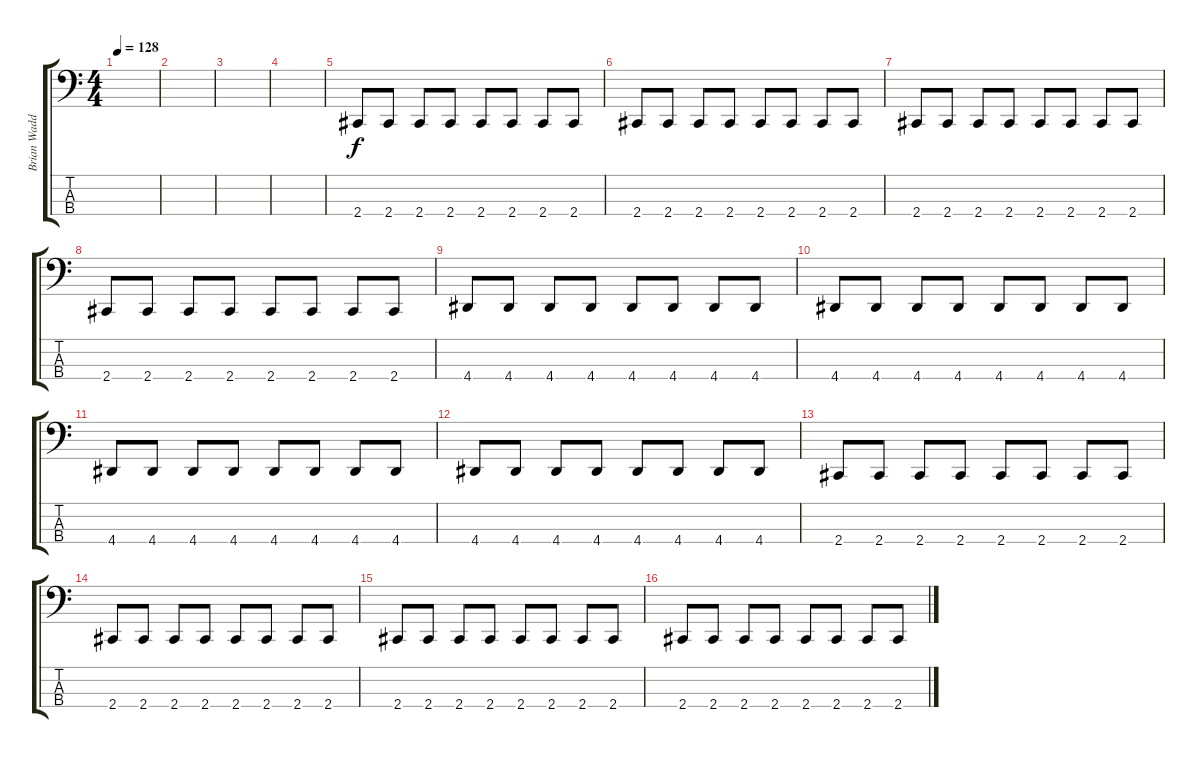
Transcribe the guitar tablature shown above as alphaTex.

\track ("Brian Waddell" "Brian Wadd") {instrument electricbassfinger}
\staff {score tabs}
\tuning (Gb2 B1 Gb1 B0) {hide}
\ts (4 4)
\tempo 128
\clef f4
\ks c
|
|
|
|
2.4.8 2.4.8 2.4.8 2.4.8 2.4.8 2.4.8 2.4.8 2.4.8 |
2.4.8 2.4.8 2.4.8 2.4.8 2.4.8 2.4.8 2.4.8 2.4.8 |
2.4.8 2.4.8 2.4.8 2.4.8 2.4.8 2.4.8 2.4.8 2.4.8 |
2.4.8 2.4.8 2.4.8 2.4.8 2.4.8 2.4.8 2.4.8 2.4.8 |
4.4.8 4.4.8 4.4.8 4.4.8 4.4.8 4.4.8 4.4.8 4.4.8 |
4.4.8 4.4.8 4.4.8 4.4.8 4.4.8 4.4.8 4.4.8 4.4.8 |
4.4.8 4.4.8 4.4.8 4.4.8 4.4.8 4.4.8 4.4.8 4.4.8 |
4.4.8 4.4.8 4.4.8 4.4.8 4.4.8 4.4.8 4.4.8 4.4.8 |
2.4.8 2.4.8 2.4.8 2.4.8 2.4.8 2.4.8 2.4.8 2.4.8 |
2.4.8 2.4.8 2.4.8 2.4.8 2.4.8 2.4.8 2.4.8 2.4.8 |
2.4.8 2.4.8 2.4.8 2.4.8 2.4.8 2.4.8 2.4.8 2.4.8 |
2.4.8 2.4.8 2.4.8 2.4.8 2.4.8 2.4.8 2.4.8 2.4.8
